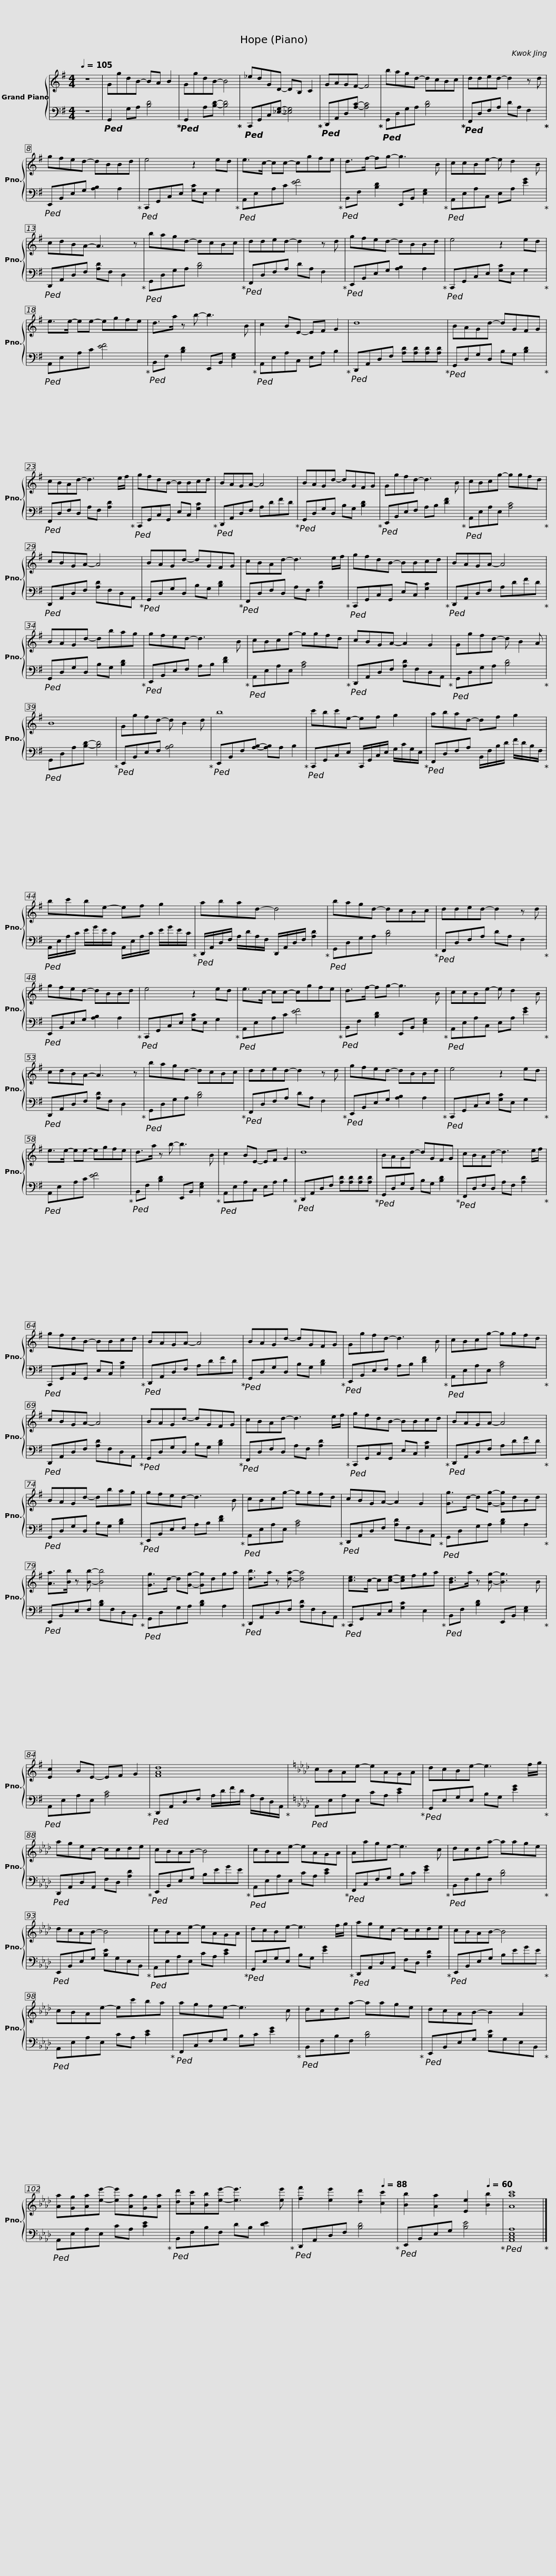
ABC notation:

X:1
%%score { 1 | 2 }
L:1/8
Q:1/4=105
M:4/4
I:linebreak $
K:G
V:1 treble
V:2 bass
V:1
 z8 | GgdB- BA B2 | GgdB- B4 | _edGD- DB, C2 | GAGF- F4 | %5
 bagd- dcBc |$ dded- d2 z d | gfed- dBBd | e4 z2 ed | e>c- cc- cgfe | %10
 d>f- fg- g3 B |$ ccBe- e d2 B | cdBA- A3 z | bagd- dcBc | dded- d2 z d | %15
 gfed- dBBd |$ e4 z2 ed | e>e- ee- egfe | d>a z b- b3 B | c2 BE- EF G2 | %20
 d8 |$ BAGd- dGFG | cBAd- d3 e/f/ | gfdB- BBcd | BAGA- A4 | %25
 BAGd- dGFG |$ Ggfd- d3 B | cBcg- ggfd | cBGA- A4 | BAGd- dGFG | %30
 cBAd- d3 e/f/ |$ gfdB- BBcd | BAGA- A4 | BAGd- dbag | gfed- d3 B | %35
 cBcg- ggfd |$ cBGA- A2 G2 | Ggfd- d B2 A | B8 | Ggfd- d B2 d | %40
 b8 |$ c'bc'e- ef g2 | abad- df g2 | bc'be- ef g2 |$ abad- d4 | %45
 bagd- dcBc | dded- d2 z d | gfed- dBBd |$ e4 z2 ed | e>c- cc- cgfe | %50
 d>f- fg- g3 B | ccBe- e d2 B | cdBA- A3 z |$ bagd- dcBc | dded- d2 z d | %55
 gfed- dBBd | e4 z2 ed | e>e- ee- egfe |$ d>a z b- b3 B | c2 BE- EF G2 | %60
 d8 | BAGd- dGFG | cBAd- d3 e/f/ |$ gfdB- BBcd | BAGA- A4 | %65
 BAGd- dGFG | Ggfd- d3 B | cBcg- ggfd |$ cBGA- A4 | BAGd- dGFG | %70
 cBAd- d3 e/f/ | gfdB- BBcd | BAGA- A4 |$ BAGd- dbag | gfed- d3 B | %75
 cBcg- ggfd | cBGA- A2 G2 | [Gg]>d- d[Gg]- [Gg]dBd |$ [Aa]>[Bb] z [Bb]- [Bb]4 | [Gg]>d- d[Gg]- [Gg]dga | %80
 [db]>a z [da]- [da]4 | [ce]>c- c[ce]- [ce]fga |$ [Bd]>a z [Bg]- [Bg]3 B | [Ec]2 BE- EF G2 | [FAd]8 | %85
[K:Ab] cBAe- eAGA |$ dcBe- e3 f/g/ | agec- ccde | cBAB- B4 | cBAe- eAGA | %90
 Aage- e3 c |$ dcda- aage | dcAB- B4 | cBAe- eAGA | dcBe- e3 f/g/ | %95
 agec- ccde |$ cBAB- B4 | cBAe- ec'ba | agfe- e3 c | dcda- aage | %100
 dcAB- B2 A2 |$ [Aa][Gg][Aa][ee']- [ee'][Aa][Gg][Aa] | [dd'][cc'][Bb][ee']- [ee']3 [ee'] |[Q:1/4=100] [ff']2[Q:1/4=96] [ee']2[Q:1/4=92] [dd']2[Q:1/4=88] [cc']2 |[Q:1/4=84] [Bb]2[Q:1/4=80] [Aa]2[Q:1/4=76] [Ee]2[Q:1/4=60] [Bb]2 | %105
 [Aac']8 |] %106
V:2
 z8 |!ped! G,,2 G,A, [B,D]4!ped-up! |!ped! G,,2 A,[B,D]- [B,D]4!ped-up! |!ped! C,,G,,C,[_E,G,]- [_E,G,]4!ped-up! |!ped! D,,A,,D,[A,C]- [A,C]4!ped-up! | %5
!ped! G,,D,G,A, [B,D]4!ped-up! |$!ped! F,,D,F,A, DA, F,2!ped-up! |!ped! E,,B,,E,G, [A,B,]2 A,2!ped-up! |!ped! C,,G,,C,E, [G,C]E, G,2!ped-up! |!ped! A,,E,A,C [EF]4!ped-up! | %10
!ped! B,,F, [B,D]2 E,,B,, [E,G,]2!ped-up! |$!ped! A,,E,A,C, E,A, [EG]2!ped-up! |!ped! D,,A,,D,F, [A,D]F, D,2!ped-up! |!ped! G,,D,G,A, [B,D]4!ped-up! |!ped! F,,D,F,A, DA, F,2!ped-up! | %15
!ped! E,,B,,E,G, [A,B,]2 A,2!ped-up! |$!ped! C,,G,,C,E, [G,C]E, G,2!ped-up! |!ped! A,,E,A,C [EF]4!ped-up! |!ped! B,,F, [B,D]2 E,,B,, [E,G,]2!ped-up! |!ped! A,,E,A,C, E,A, B,2!ped-up! | %20
!ped! D,,A,,D,F, [A,D][A,D][A,D][A,D]!ped-up! |$!ped! G,,D,G,D, B,G, [B,D]2!ped-up! |!ped! F,,D,F,D, A,F, [A,D]2!ped-up! |!ped! C,,G,,C,G,, E,C, [G,C]2!ped-up! |!ped! D,,A,,D,F, A,DFD!ped-up! | %25
!ped! G,,D,G,D, B,G, [B,D]2!ped-up! |$!ped! E,,B,,E,F, A,B, [DF]2!ped-up! |!ped! A,,E,A,E, [A,C]4!ped-up! |!ped! D,,A,,D,F, [A,D]F,D,A,,!ped-up! |!ped! G,,D,G,D, B,G, [B,D]2!ped-up! | %30
!ped! F,,D,F,D, A,F, [A,D]2!ped-up! |$!ped! C,,G,,C,G,, E,C, [G,C]2!ped-up! |!ped! D,,A,,D,F, A,DFD!ped-up! |!ped! G,,D,G,D, B,G, [B,D]2!ped-up! |!ped! E,,B,,E,F, A,B, [DF]2!ped-up! | %35
!ped! A,,E,A,E, [A,C]4!ped-up! |$!ped! D,,A,,D,F, [A,D]F,D,A,,!ped-up! |!ped! G,,D,G,A, [B,D]4!ped-up! |!ped! G,,D,A,[B,D]- [B,D]4!ped-up! |!ped! E,,B,,E,F, [A,B,]4!ped-up! | %40
!ped! E,,B,,F,[A,B,]- [A,B,]A, B,2!ped-up! |$!ped! C,,G,,C,E, C,,/G,,/C,/E,/ G,/C/G,/E,/!ped-up! |!ped! F,,D,F,A, B,,/F,/B,/D/ F/D/B,/F,/!ped-up! |!ped! A,,/E,/A,/C/ E/G/E/C/ A,,/E,/A,/C/ E/G/E/C/!ped-up! |$!ped! D,,/A,,/D,/F,/ A,/D/A,/F,/ D,,/A,,/D,/F,/ [A,D]2!ped-up! | %45
!ped! G,,D,G,A, [B,D]4!ped-up! |!ped! F,,D,F,A, DA, F,2!ped-up! |!ped! E,,B,,E,G, [A,B,]2 A,2!ped-up! |$!ped! C,,G,,C,E, [G,C]E, G,2!ped-up! |!ped! A,,E,A,C [EF]4!ped-up! | %50
!ped! B,,F, [B,D]2 E,,B,, [E,G,]2!ped-up! |!ped! A,,E,A,C, E,A, [EG]2!ped-up! |!ped! D,,A,,D,F, [A,D]F, D,2!ped-up! |$!ped! G,,D,G,A, [B,D]4!ped-up! |!ped! F,,D,F,A, DA, F,2!ped-up! | %55
!ped! E,,B,,E,G, [A,B,]2 A,2!ped-up! |!ped! C,,G,,C,E, [G,C]E, G,2!ped-up! |!ped! A,,E,A,C [EF]4!ped-up! |$!ped! B,,F, [B,D]2 E,,B,, [E,G,]2!ped-up! |!ped! A,,E,A,C, E,A, B,2!ped-up! | %60
!ped! D,,A,,D,F, [A,D][A,D][A,D][A,D]!ped-up! |!ped! G,,D,G,D, B,G, [B,D]2!ped-up! |!ped! F,,D,F,D, A,F, [A,D]2!ped-up! |$!ped! C,,G,,C,G,, E,C, [G,C]2!ped-up! |!ped! D,,A,,D,F, A,DFD!ped-up! | %65
!ped! G,,D,G,D, B,G, [B,D]2!ped-up! |!ped! E,,B,,E,F, A,B, [DF]2!ped-up! |!ped! A,,E,A,E, [A,C]4!ped-up! |$!ped! D,,A,,D,F, [A,D]F,D,A,,!ped-up! |!ped! G,,D,G,D, B,G, [B,D]2!ped-up! | %70
!ped! F,,D,F,D, A,F, [A,D]2!ped-up! |!ped! C,,G,,C,G,, E,C, [G,C]2!ped-up! |!ped! D,,A,,D,F, A,DFD!ped-up! |$!ped! G,,D,G,D, B,G, [B,D]2!ped-up! |!ped! E,,B,,E,F, A,B, [DF]2!ped-up! | %75
!ped! A,,E,A,E, [A,C]4!ped-up! |!ped! D,,A,,D,F, [A,D]F,D,A,,!ped-up! |!ped! G,,D,G,A, [B,D]2 A,2!ped-up! |$!ped! E,,B,,E,F, [B,D]F,D,B,,!ped-up! |!ped! G,,D,G,A, [B,D]2 A,2!ped-up! | %80
!ped! D,,A,,D,F, [A,D]F,D,A,,!ped-up! |!ped! C,,G,,C,E, [G,C]2 E,2!ped-up! |$!ped! B,,F, [B,D]2 E,,B,, [E,G,]2!ped-up! |!ped! A,,E,A,E, [A,C]4!ped-up! |!ped! D,,A,,D,F, A,/D/F/D/ A,/F,/D,/A,,/!ped-up! | %85
[K:Ab]!ped! A,,E,A,E, CA, [CE]2!ped-up! |$!ped! G,,E,G,E, B,G, [EG]2!ped-up! |!ped! D,,A,,D,A,, F,D, [A,D]2!ped-up! |!ped! E,,B,,E,G, B,EGE!ped-up! |!ped! A,,E,A,E, CA, [CE]2!ped-up! | %90
!ped! F,,C,F,G, B,C [EG]2!ped-up! |$!ped! B,,F,B,F, [B,D]4!ped-up! |!ped! E,,B,,E,G, [B,E]G,E,B,,!ped-up! |!ped! A,,E,A,E, CA, [CE]2!ped-up! |!ped! G,,E,G,E, B,G, [EG]2!ped-up! | %95
!ped! D,,A,,D,A,, F,D, [A,D]2!ped-up! |$!ped! E,,B,,E,G, B,EGE!ped-up! |!ped! A,,E,A,E, CA, [CE]2!ped-up! |!ped! F,,C,F,G, B,C [EG]2!ped-up! |!ped! B,,F,B,F, [B,D]4!ped-up! | %100
!ped! E,,B,,E,G, [B,E]G,E,B,,!ped-up! |$!ped! A,,E,A,E, CA, [CE]2!ped-up! |!ped! B,,F,B,F, DB, [DE]2!ped-up! |!ped! D,,A,,D,F, [B,D]4!ped-up! |!ped! E,,B,,E,G, [B,E]4!ped-up! | %105
!ped! [A,,C,E,A,]8!ped-up! |] %106
